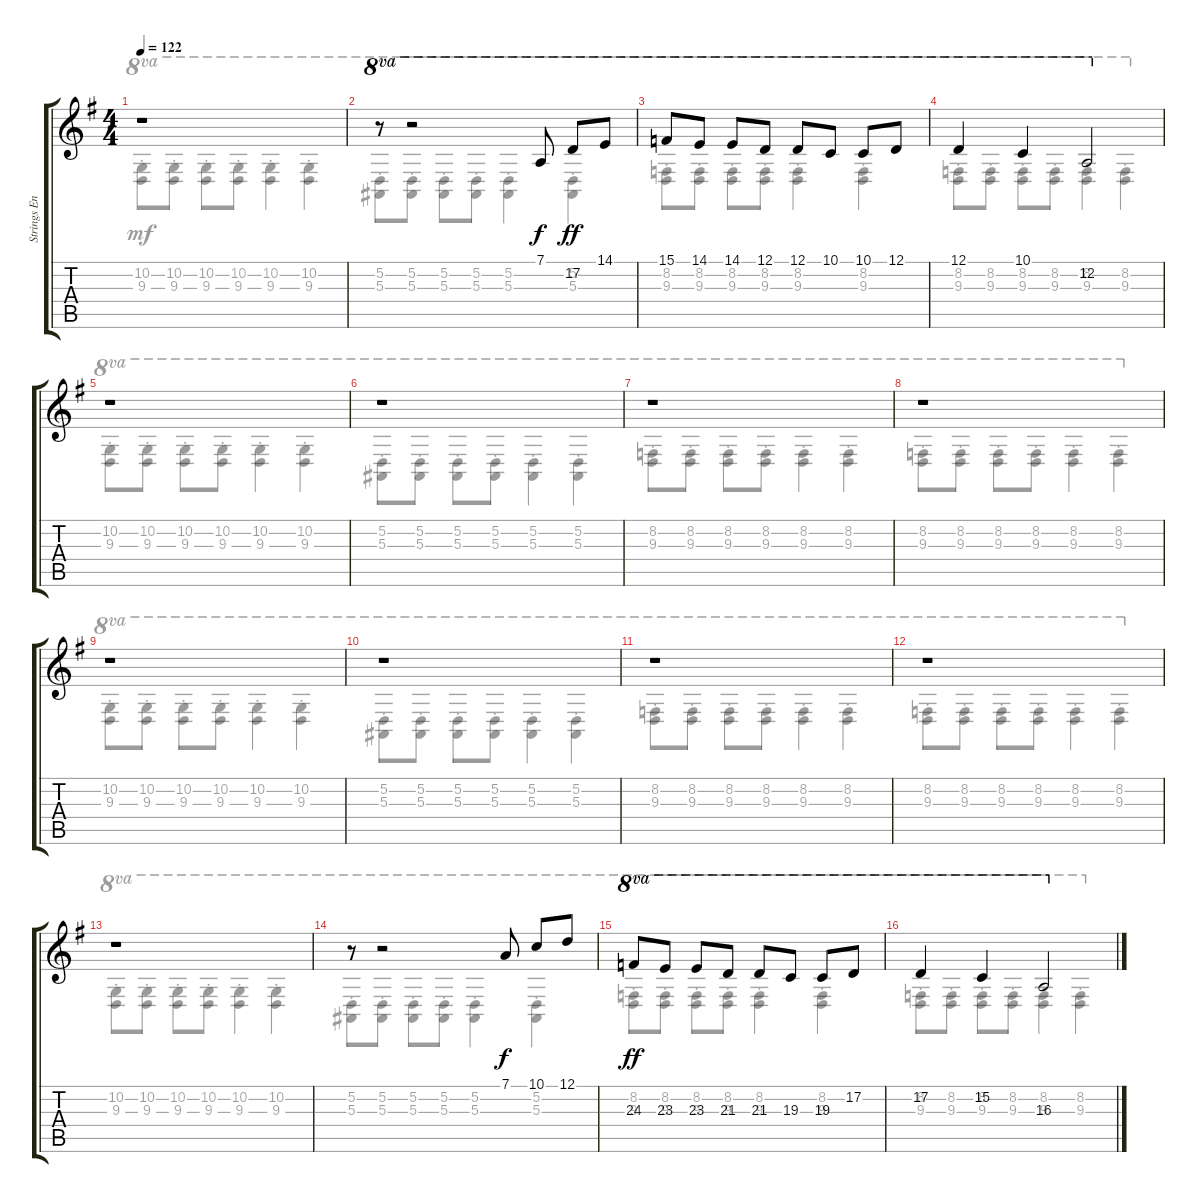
\track ("Strings Ensemble " "Strings En") {instrument stringensemble1}
\staff {score tabs}
\tuning (D4 A3 F3 C3 G2 D2) {hide}
\voice
\ts (4 4)
\tempo 122
\clef g2
\ks g
r.1{dy ff} |
r.8{ot 8va} r.2{ot 8va} 7.1.8{ot 8va dy f} 17.2.8{ot 8va dy ff} 14.1.8{ot 8va} |
15.1.8{ot 8va} 14.1.8{ot 8va} 14.1.8{ot 8va} 12.1.8{ot 8va} 12.1.8{ot 8va} 10.1.8{ot 8va} 10.1.8{ot 8va} 12.1.8{ot 8va} |
12.1.4{ot 8va} 10.1.4{ot 8va} 12.2.2{ot 8va} |
r.1 |
r.1 |
r.1 |
r.1 |
r.1 |
r.1 |
r.1 |
r.1 |
r.1 |
r.8 r.2 7.1.8{dy f} 10.1.8 12.1.8 |
24.3.8{ot 8va dy ff} 23.3.8{ot 8va} 23.3.8{ot 8va} 21.3.8{ot 8va} 21.3.8{ot 8va} 19.3.8{ot 8va} 19.3.8{ot 8va} 17.2.8{ot 8va} |
17.2.4{ot 8va} 15.2.4{ot 8va} 16.3.2{ot 8va}
\voice
\clef g2
\ottava regular
\simile none
\ks g
(10.2{st} 9.3{st}).8{ot 8va dy mf} (10.2{st} 9.3{st}).8{ot 8va} (10.2{st} 9.3{st}).8{ot 8va} (10.2{st} 9.3{st}).8{ot 8va} (10.2{st} 9.3{st}).4{ot 8va} (10.2{st} 9.3{st}).4{ot 8va} |
(5.2{st} 5.3{st}).8{ot 8va} (5.2{st} 5.3{st}).8{ot 8va} (5.2{st} 5.3{st}).8{ot 8va} (5.2{st} 5.3{st}).8{ot 8va} (5.2{st} 5.3{st}).4{ot 8va} (5.2{st} 5.3{st}).4{ot 8va} |
(8.2{st} 9.3{st}).8{ot 8va} (8.2{st} 9.3{st}).8{ot 8va} (8.2{st} 9.3{st}).8{ot 8va} (8.2{st} 9.3{st}).8{ot 8va} (8.2{st} 9.3{st}).4{ot 8va} (8.2{st} 9.3{st}).4{ot 8va} |
(8.2{st} 9.3{st}).8{ot 8va} (8.2{st} 9.3{st}).8{ot 8va} (8.2{st} 9.3{st}).8{ot 8va} (8.2{st} 9.3{st}).8{ot 8va} (8.2{st} 9.3{st}).4{ot 8va} (8.2{st} 9.3{st}).4{ot 8va} |
(10.2{st} 9.3{st}).8{ot 8va} (10.2{st} 9.3{st}).8{ot 8va} (10.2{st} 9.3{st}).8{ot 8va} (10.2{st} 9.3{st}).8{ot 8va} (10.2{st} 9.3{st}).4{ot 8va} (10.2{st} 9.3{st}).4{ot 8va} |
(5.2{st} 5.3{st}).8{ot 8va} (5.2{st} 5.3{st}).8{ot 8va} (5.2{st} 5.3{st}).8{ot 8va} (5.2{st} 5.3{st}).8{ot 8va} (5.2{st} 5.3{st}).4{ot 8va} (5.2{st} 5.3{st}).4{ot 8va} |
(8.2{st} 9.3{st}).8{ot 8va} (8.2{st} 9.3{st}).8{ot 8va} (8.2{st} 9.3{st}).8{ot 8va} (8.2{st} 9.3{st}).8{ot 8va} (8.2{st} 9.3{st}).4{ot 8va} (8.2{st} 9.3{st}).4{ot 8va} |
(8.2{st} 9.3{st}).8{ot 8va} (8.2{st} 9.3{st}).8{ot 8va} (8.2{st} 9.3{st}).8{ot 8va} (8.2{st} 9.3{st}).8{ot 8va} (8.2{st} 9.3{st}).4{ot 8va} (8.2{st} 9.3{st}).4{ot 8va} |
(10.2{st} 9.3{st}).8{ot 8va} (10.2{st} 9.3{st}).8{ot 8va} (10.2{st} 9.3{st}).8{ot 8va} (10.2{st} 9.3{st}).8{ot 8va} (10.2{st} 9.3{st}).4{ot 8va} (10.2{st} 9.3{st}).4{ot 8va} |
(5.2{st} 5.3{st}).8{ot 8va} (5.2{st} 5.3{st}).8{ot 8va} (5.2{st} 5.3{st}).8{ot 8va} (5.2{st} 5.3{st}).8{ot 8va} (5.2{st} 5.3{st}).4{ot 8va} (5.2{st} 5.3{st}).4{ot 8va} |
(8.2{st} 9.3{st}).8{ot 8va} (8.2{st} 9.3{st}).8{ot 8va} (8.2{st} 9.3{st}).8{ot 8va} (8.2{st} 9.3{st}).8{ot 8va} (8.2{st} 9.3{st}).4{ot 8va} (8.2{st} 9.3{st}).4{ot 8va} |
(8.2{st} 9.3{st}).8{ot 8va} (8.2{st} 9.3{st}).8{ot 8va} (8.2{st} 9.3{st}).8{ot 8va} (8.2{st} 9.3{st}).8{ot 8va} (8.2{st} 9.3{st}).4{ot 8va} (8.2{st} 9.3{st}).4{ot 8va} |
(10.2{st} 9.3{st}).8{ot 8va} (10.2{st} 9.3{st}).8{ot 8va} (10.2{st} 9.3{st}).8{ot 8va} (10.2{st} 9.3{st}).8{ot 8va} (10.2{st} 9.3{st}).4{ot 8va} (10.2{st} 9.3{st}).4{ot 8va} |
(5.2{st} 5.3{st}).8{ot 8va} (5.2{st} 5.3{st}).8{ot 8va} (5.2{st} 5.3{st}).8{ot 8va} (5.2{st} 5.3{st}).8{ot 8va} (5.2{st} 5.3{st}).4{ot 8va} (5.2{st} 5.3{st}).4{ot 8va} |
(8.2{st} 9.3{st}).8{ot 8va} (8.2{st} 9.3{st}).8{ot 8va} (8.2{st} 9.3{st}).8{ot 8va} (8.2{st} 9.3{st}).8{ot 8va} (8.2{st} 9.3{st}).4{ot 8va} (8.2{st} 9.3{st}).4{ot 8va} |
(8.2{st} 9.3{st}).8{ot 8va} (8.2{st} 9.3{st}).8{ot 8va} (8.2{st} 9.3{st}).8{ot 8va} (8.2{st} 9.3{st}).8{ot 8va} (8.2{st} 9.3{st}).4{ot 8va} (8.2{st} 9.3{st}).4{ot 8va}
